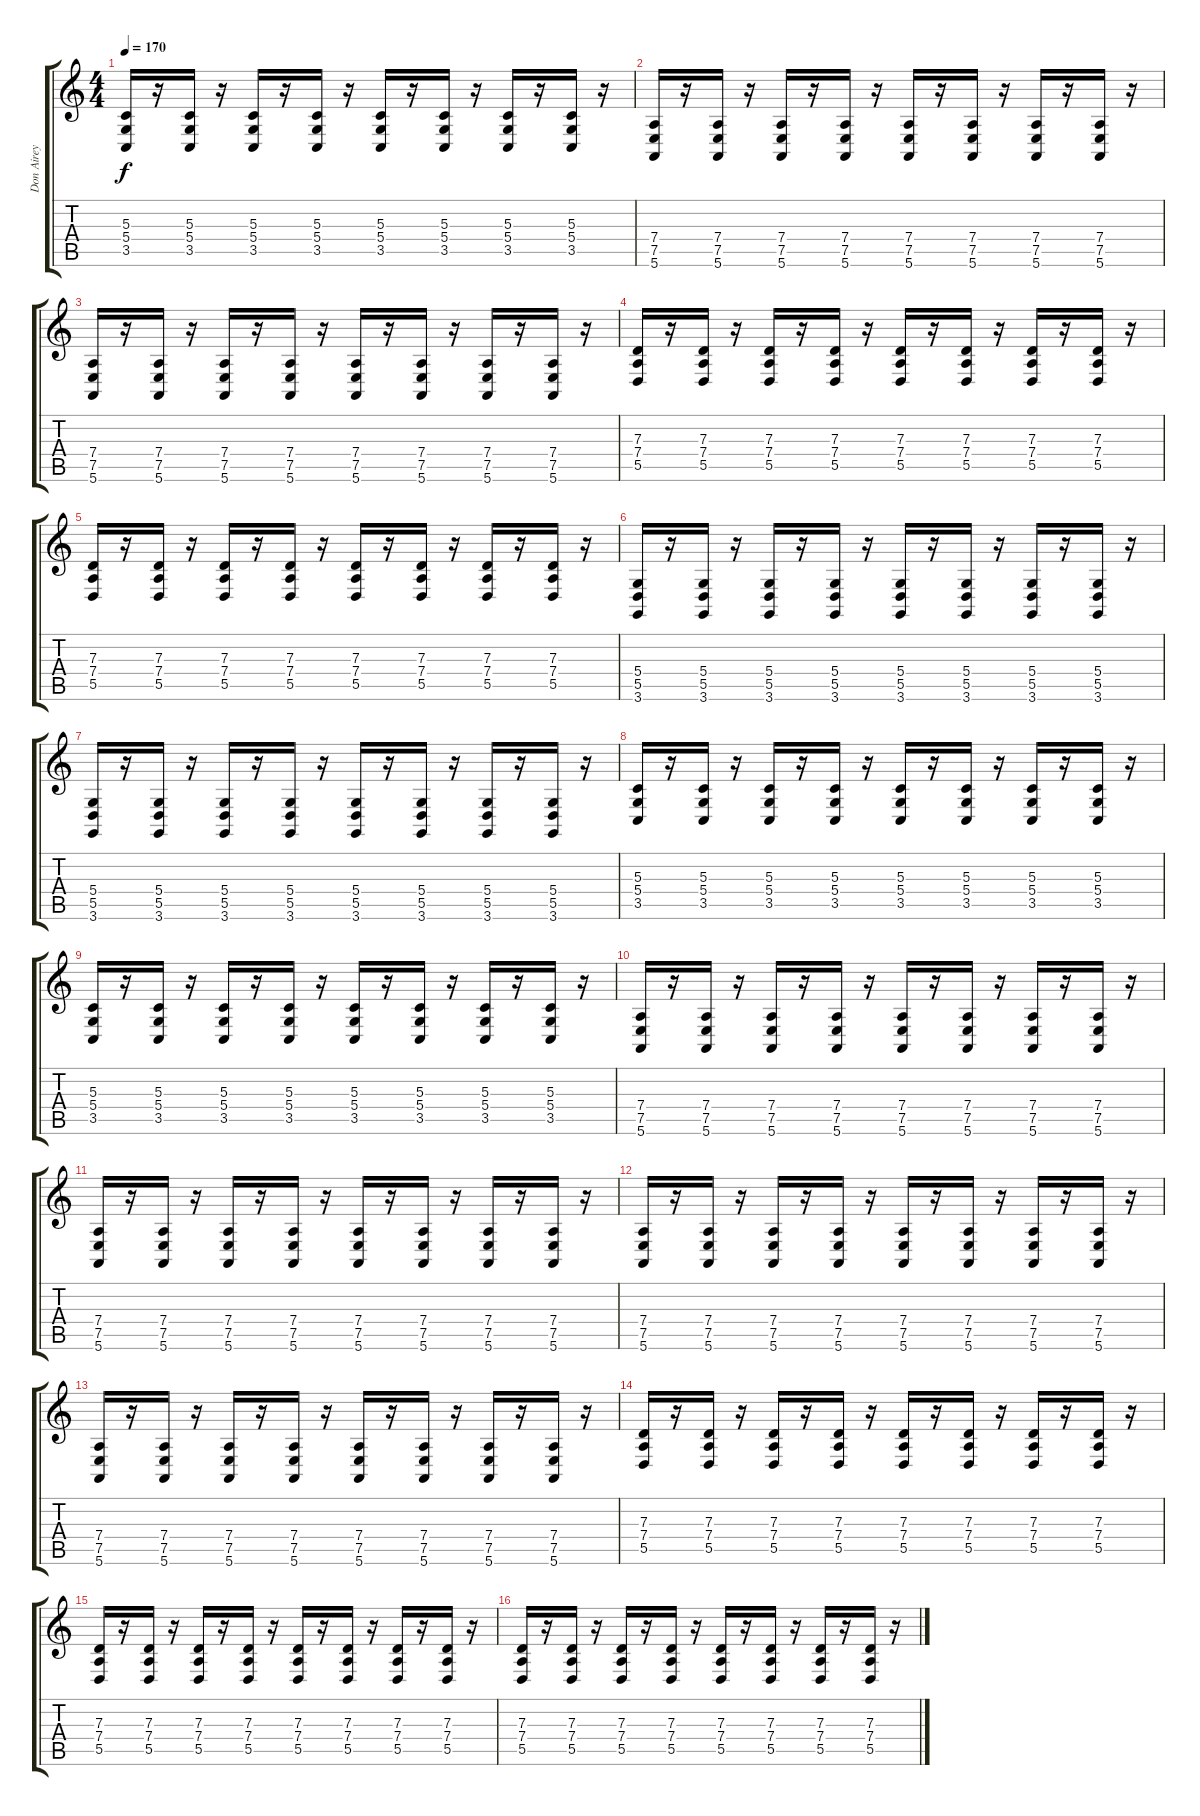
\track ("Don Airey - Left Hand" "Don Airey ") {instrument drawbarorgan}
\staff {score tabs}
\tuning (E4 B3 G3 D3 A2 E2) {hide}
\ts (4 4)
\tempo 170
\clef g2
\ks c
(5.3 5.4 3.5).16{dy f} r.16 (5.3 5.4 3.5).16 r.16 (5.3 5.4 3.5).16 r.16 (5.3 5.4 3.5).16 r.16 (5.3 5.4 3.5).16 r.16 (5.3 5.4 3.5).16 r.16 (5.3 5.4 3.5).16 r.16 (5.3 5.4 3.5).16 r.16 |
(7.4 7.5 5.6).16 r.16 (7.4 7.5 5.6).16 r.16 (7.4 7.5 5.6).16 r.16 (7.4 7.5 5.6).16 r.16 (7.4 7.5 5.6).16 r.16 (7.4 7.5 5.6).16 r.16 (7.4 7.5 5.6).16 r.16 (7.4 7.5 5.6).16 r.16 |
(7.4 7.5 5.6).16 r.16 (7.4 7.5 5.6).16 r.16 (7.4 7.5 5.6).16 r.16 (7.4 7.5 5.6).16 r.16 (7.4 7.5 5.6).16 r.16 (7.4 7.5 5.6).16 r.16 (7.4 7.5 5.6).16 r.16 (7.4 7.5 5.6).16 r.16 |
(7.3 7.4 5.5).16 r.16 (7.3 7.4 5.5).16 r.16 (7.3 7.4 5.5).16 r.16 (7.3 7.4 5.5).16 r.16 (7.3 7.4 5.5).16 r.16 (7.3 7.4 5.5).16 r.16 (7.3 7.4 5.5).16 r.16 (7.3 7.4 5.5).16 r.16 |
(7.3 7.4 5.5).16 r.16 (7.3 7.4 5.5).16 r.16 (7.3 7.4 5.5).16 r.16 (7.3 7.4 5.5).16 r.16 (7.3 7.4 5.5).16 r.16 (7.3 7.4 5.5).16 r.16 (7.3 7.4 5.5).16 r.16 (7.3 7.4 5.5).16 r.16 |
(5.4 5.5 3.6).16 r.16 (5.4 5.5 3.6).16 r.16 (5.4 5.5 3.6).16 r.16 (5.4 5.5 3.6).16 r.16 (5.4 5.5 3.6).16 r.16 (5.4 5.5 3.6).16 r.16 (5.4 5.5 3.6).16 r.16 (5.4 5.5 3.6).16 r.16 |
(5.4 5.5 3.6).16 r.16 (5.4 5.5 3.6).16 r.16 (5.4 5.5 3.6).16 r.16 (5.4 5.5 3.6).16 r.16 (5.4 5.5 3.6).16 r.16 (5.4 5.5 3.6).16 r.16 (5.4 5.5 3.6).16 r.16 (5.4 5.5 3.6).16 r.16 |
(5.3 5.4 3.5).16 r.16 (5.3 5.4 3.5).16 r.16 (5.3 5.4 3.5).16 r.16 (5.3 5.4 3.5).16 r.16 (5.3 5.4 3.5).16 r.16 (5.3 5.4 3.5).16 r.16 (5.3 5.4 3.5).16 r.16 (5.3 5.4 3.5).16 r.16 |
(5.3 5.4 3.5).16 r.16 (5.3 5.4 3.5).16 r.16 (5.3 5.4 3.5).16 r.16 (5.3 5.4 3.5).16 r.16 (5.3 5.4 3.5).16 r.16 (5.3 5.4 3.5).16 r.16 (5.3 5.4 3.5).16 r.16 (5.3 5.4 3.5).16 r.16 |
(7.4 7.5 5.6).16 r.16 (7.4 7.5 5.6).16 r.16 (7.4 7.5 5.6).16 r.16 (7.4 7.5 5.6).16 r.16 (7.4 7.5 5.6).16 r.16 (7.4 7.5 5.6).16 r.16 (7.4 7.5 5.6).16 r.16 (7.4 7.5 5.6).16 r.16 |
(7.4 7.5 5.6).16 r.16 (7.4 7.5 5.6).16 r.16 (7.4 7.5 5.6).16 r.16 (7.4 7.5 5.6).16 r.16 (7.4 7.5 5.6).16 r.16 (7.4 7.5 5.6).16 r.16 (7.4 7.5 5.6).16 r.16 (7.4 7.5 5.6).16 r.16 |
(7.4 7.5 5.6).16 r.16 (7.4 7.5 5.6).16 r.16 (7.4 7.5 5.6).16 r.16 (7.4 7.5 5.6).16 r.16 (7.4 7.5 5.6).16 r.16 (7.4 7.5 5.6).16 r.16 (7.4 7.5 5.6).16 r.16 (7.4 7.5 5.6).16 r.16 |
(7.4 7.5 5.6).16 r.16 (7.4 7.5 5.6).16 r.16 (7.4 7.5 5.6).16 r.16 (7.4 7.5 5.6).16 r.16 (7.4 7.5 5.6).16 r.16 (7.4 7.5 5.6).16 r.16 (7.4 7.5 5.6).16 r.16 (7.4 7.5 5.6).16 r.16 |
(7.3 7.4 5.5).16 r.16 (7.3 7.4 5.5).16 r.16 (7.3 7.4 5.5).16 r.16 (7.3 7.4 5.5).16 r.16 (7.3 7.4 5.5).16 r.16 (7.3 7.4 5.5).16 r.16 (7.3 7.4 5.5).16 r.16 (7.3 7.4 5.5).16 r.16 |
(7.3 7.4 5.5).16 r.16 (7.3 7.4 5.5).16 r.16 (7.3 7.4 5.5).16 r.16 (7.3 7.4 5.5).16 r.16 (7.3 7.4 5.5).16 r.16 (7.3 7.4 5.5).16 r.16 (7.3 7.4 5.5).16 r.16 (7.3 7.4 5.5).16 r.16 |
(7.3 7.4 5.5).16 r.16 (7.3 7.4 5.5).16 r.16 (7.3 7.4 5.5).16 r.16 (7.3 7.4 5.5).16 r.16 (7.3 7.4 5.5).16 r.16 (7.3 7.4 5.5).16 r.16 (7.3 7.4 5.5).16 r.16 (7.3 7.4 5.5).16 r.16
